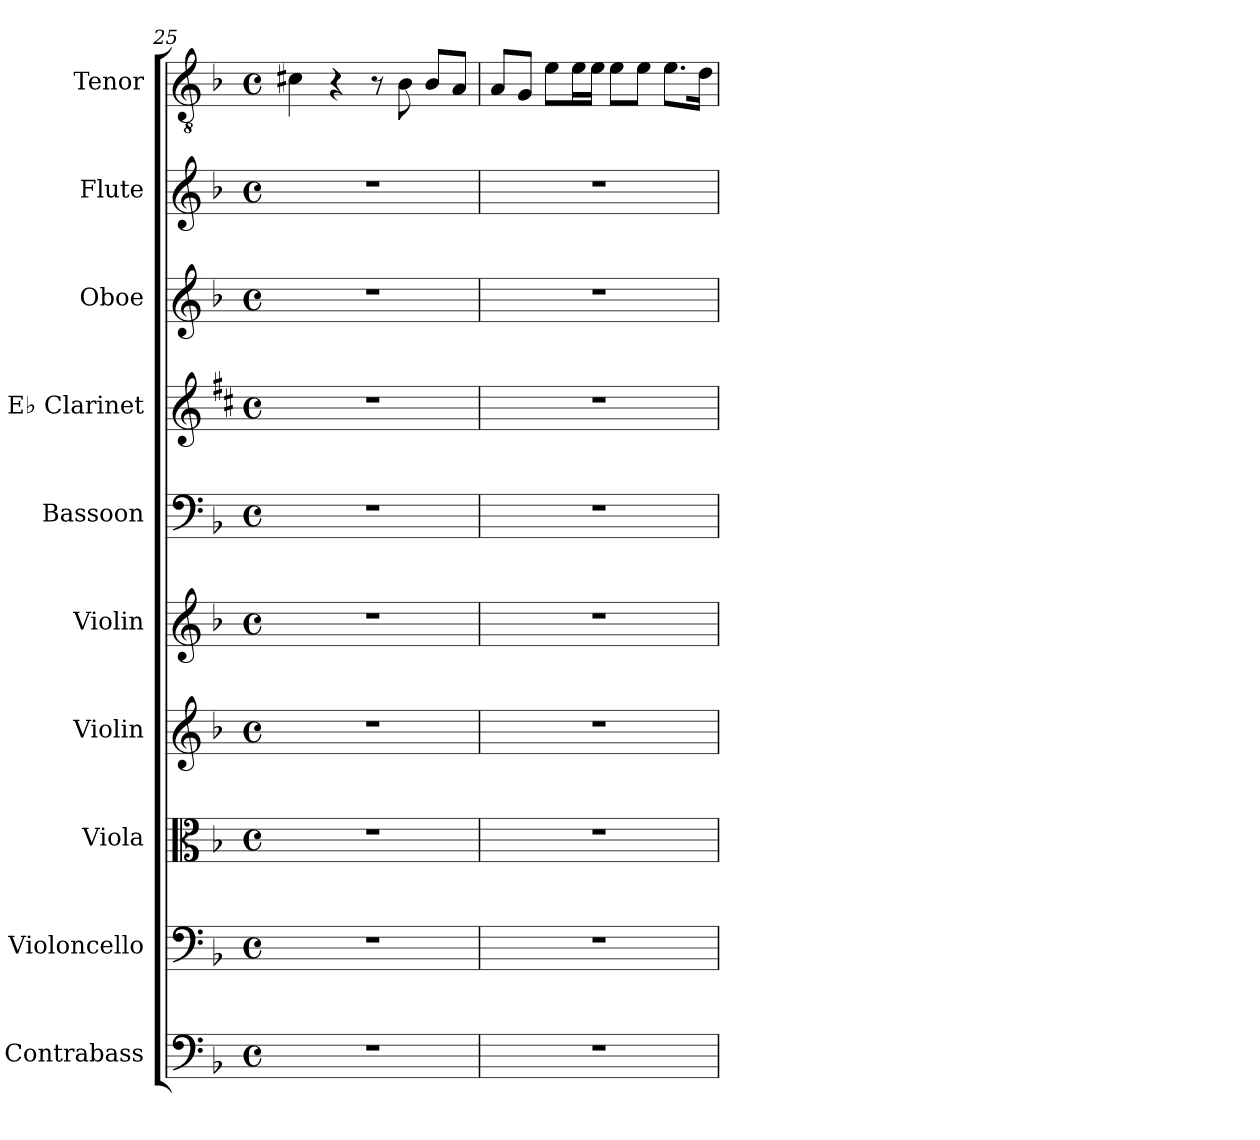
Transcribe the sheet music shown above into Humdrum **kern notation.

**kern	**kern	**kern	**kern	**kern	**kern	**kern	**kern	**kern	**kern
*part10	*part9	*part8	*part7	*part6	*part5	*part4	*part3	*part2	*part1
*staff10	*staff9	*staff8	*staff7	*staff6	*staff5	*staff4	*staff3	*staff2	*staff1
*I"Contrabass	*I"Violoncello	*I"Viola	*I"Violin	*I"Violin	*I"Bassoon	*I"E♭ Clarinet	*I"Oboe	*I"Flute	*I"Tenor
*I'Cb.	*I'Vc.	*I'Vla.	*I'Vln.	*I'Vln.	*I'Bsn.	*I'E♭ Cl.	*I'Ob.	*I'Fl.	*I'T.
*clefF4	*clefF4	*clefC3	*clefG2	*clefG2	*clefF4	*clefG2	*clefG2	*clefG2	*clefGv2
*ITrd7c12	*	*	*	*	*	*ITrd-2c-3	*	*	*
*k[b-]	*k[b-]	*k[b-]	*k[b-]	*k[b-]	*k[b-]	*k[b-]	*k[b-]	*k[b-]	*k[b-]
*M4/4	*M4/4	*M4/4	*M4/4	*M4/4	*M4/4	*M4/4	*M4/4	*M4/4	*M4/4
*met(c)	*met(c)	*met(c)	*met(c)	*met(c)	*met(c)	*met(c)	*met(c)	*met(c)	*met(c)
=25	=25	=25	=25	=25	=25	=25	=25	=25	=25
1r	1r	1r	1r	1r	1r	1r	1r	1r	4c#X\
.	.	.	.	.	.	.	.	.	4r
.	.	.	.	.	.	.	.	.	8r
.	.	.	.	.	.	.	.	.	8B-\
.	.	.	.	.	.	.	.	.	8B-/L
.	.	.	.	.	.	.	.	.	8A/J
=26	=26	=26	=26	=26	=26	=26	=26	=26	=26
1r	1r	1r	1r	1r	1r	1r	1r	1r	8A/L
.	.	.	.	.	.	.	.	.	8G/J
.	.	.	.	.	.	.	.	.	8e\L
.	.	.	.	.	.	.	.	.	16e\L
.	.	.	.	.	.	.	.	.	16e\JJ
.	.	.	.	.	.	.	.	.	8e\L
.	.	.	.	.	.	.	.	.	8e\J
.	.	.	.	.	.	.	.	.	8.e\L
.	.	.	.	.	.	.	.	.	16d\Jk
=	=	=	=	=	=	=	=	=	=
*-	*-	*-	*-	*-	*-	*-	*-	*-	*-
